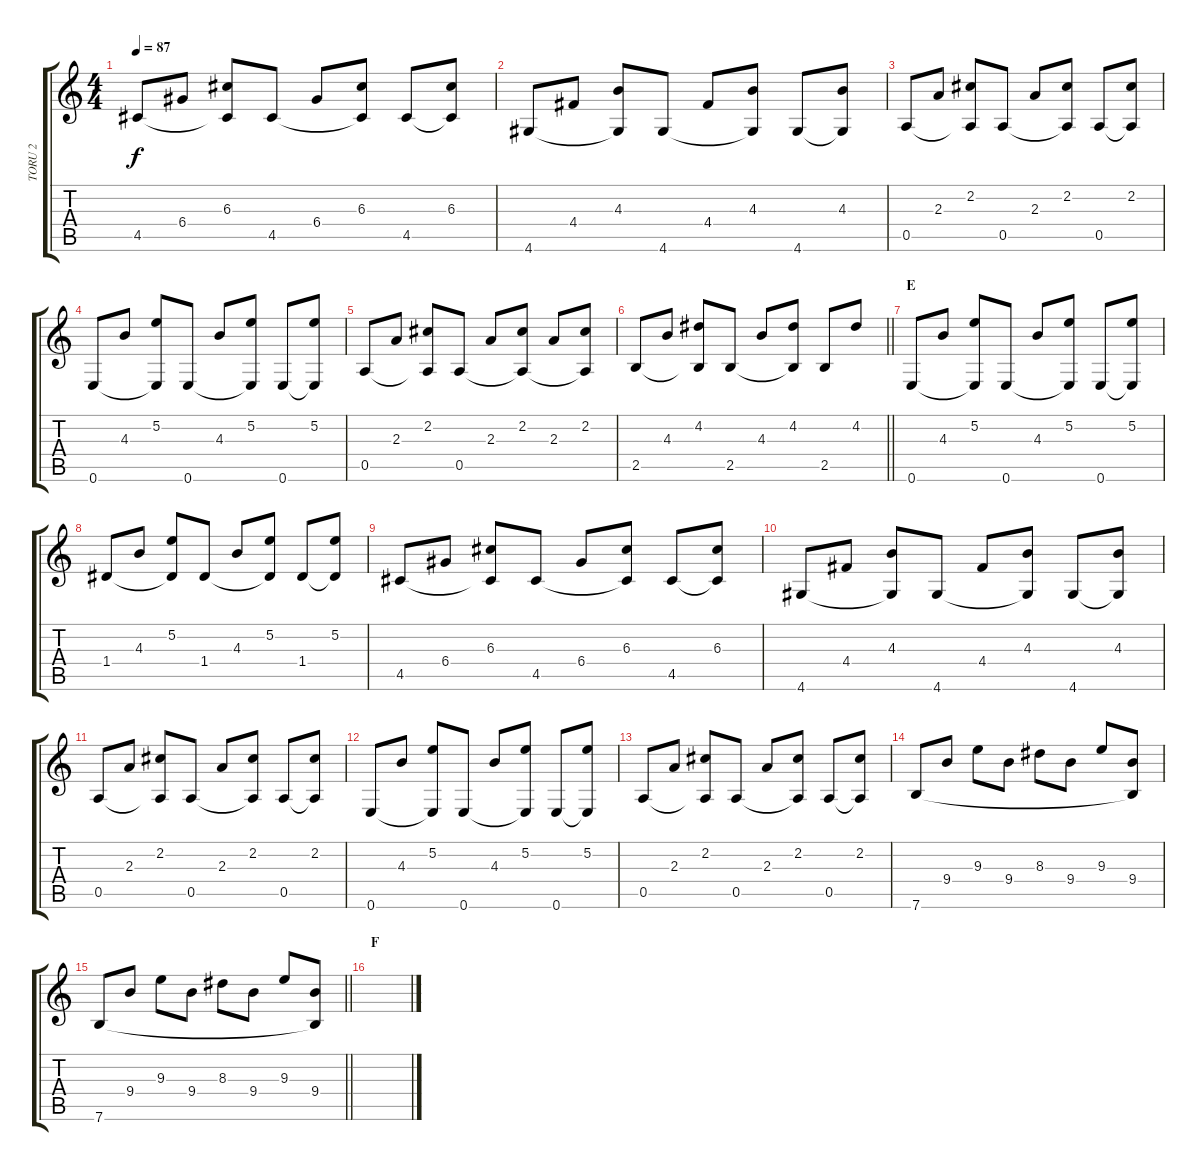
\track ("TORU 2" "TORU 2") {instrument acousticguitarsteel}
\staff {score tabs}
\tuning (E4 B3 G3 D3 A2 E2) {hide}
\ts (4 4)
\tempo 87
\clef g2
\ks c
4.5.8{dy f} 6.4.8 (6.3 4.5{t}).8 4.5.8 6.4.8 (6.3 4.5{t}).8 4.5.8 (6.3 4.5{t}).8 |
4.6.8 4.4.8 (4.3 4.6{t}).8 4.6.8 4.4.8 (4.3 4.6{t}).8 4.6.8 (4.3 4.6{t}).8 |
0.5.8 2.3.8 (2.2 0.5{t}).8 0.5.8 2.3.8 (2.2 0.5{t}).8 0.5.8 (2.2 0.5{t}).8 |
0.6.8 4.3.8 (5.2 0.6{t}).8 0.6.8 4.3.8 (5.2 0.6{t}).8 0.6.8 (5.2 0.6{t}).8 |
0.5.8 2.3.8 (2.2 0.5{t}).8 0.5.8 2.3.8 (2.2 0.5{t}).8 2.3.8 (2.2 0.5{t}).8 |
\barLineRight lightlight
2.5.8 4.3.8 (4.2 2.5{t}).8 2.5.8 4.3.8 (4.2 2.5{t}).8 2.5.8 4.2.8 |
\section ("" "E")
0.6.8 4.3.8 (5.2 0.6{t}).8 0.6.8 4.3.8 (5.2 0.6{t}).8 0.6.8 (5.2 0.6{t}).8 |
1.4.8 4.3.8 (5.2 1.4{t}).8 1.4.8 4.3.8 (5.2 1.4{t}).8 1.4.8 (5.2 1.4{t}).8 |
4.5.8 6.4.8 (6.3 4.5{t}).8 4.5.8 6.4.8 (6.3 4.5{t}).8 4.5.8 (6.3 4.5{t}).8 |
4.6.8 4.4.8 (4.3 4.6{t}).8 4.6.8 4.4.8 (4.3 4.6{t}).8 4.6.8 (4.3 4.6{t}).8 |
0.5.8 2.3.8 (2.2 0.5{t}).8 0.5.8 2.3.8 (2.2 0.5{t}).8 0.5.8 (2.2 0.5{t}).8 |
0.6.8 4.3.8 (5.2 0.6{t}).8 0.6.8 4.3.8 (5.2 0.6{t}).8 0.6.8 (5.2 0.6{t}).8 |
0.5.8 2.3.8 (2.2 0.5{t}).8 0.5.8 2.3.8 (2.2 0.5{t}).8 0.5.8 (2.2 0.5{t}).8 |
7.6.8 9.4.8 9.3.8 9.4.8 8.3.8 9.4.8 9.3.8 (9.4 7.6{t}).8 |
\barLineRight lightlight
7.6.8 9.4.8 9.3.8 9.4.8 8.3.8 9.4.8 9.3.8 (9.4 7.6{t}).8 |
\section ("" "F")
